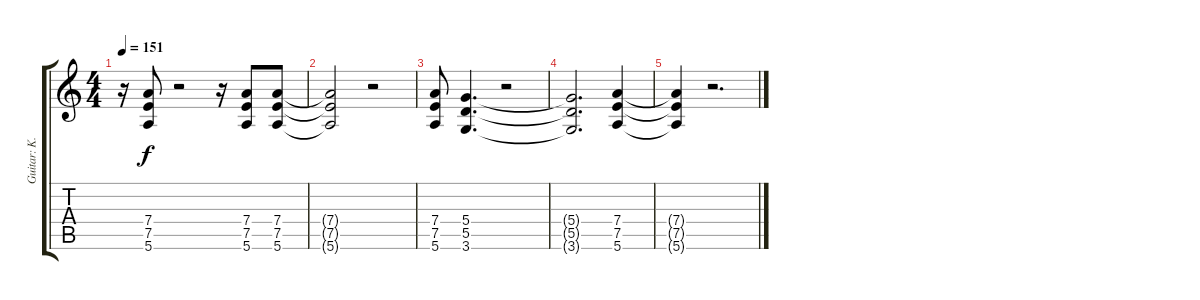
\track ("Guitar: K.K." "Guitar: K.") {instrument overdrivenguitar}
\staff {score tabs}
\tuning (E4 B3 G3 D3 A2 E2) {hide}
\ts (4 4)
\tempo 151
\clef g2
\ks c
r.16{dy f} (7.4 7.5 5.6).8 r.2 r.16 (7.4 7.5 5.6).8 (7.4 7.5 5.6).8 |
(7.4{t} 7.5{t} 5.6{t}).2 r.2 |
(7.4 7.5 5.6).8 (5.4 5.5 3.6).4{d} r.2 |
(5.4{t} 5.5{t} 3.6{t}).2{d} (7.4 7.5 5.6).4 |
(7.4{t} 7.5{t} 5.6{t}).4 r.2{d}
